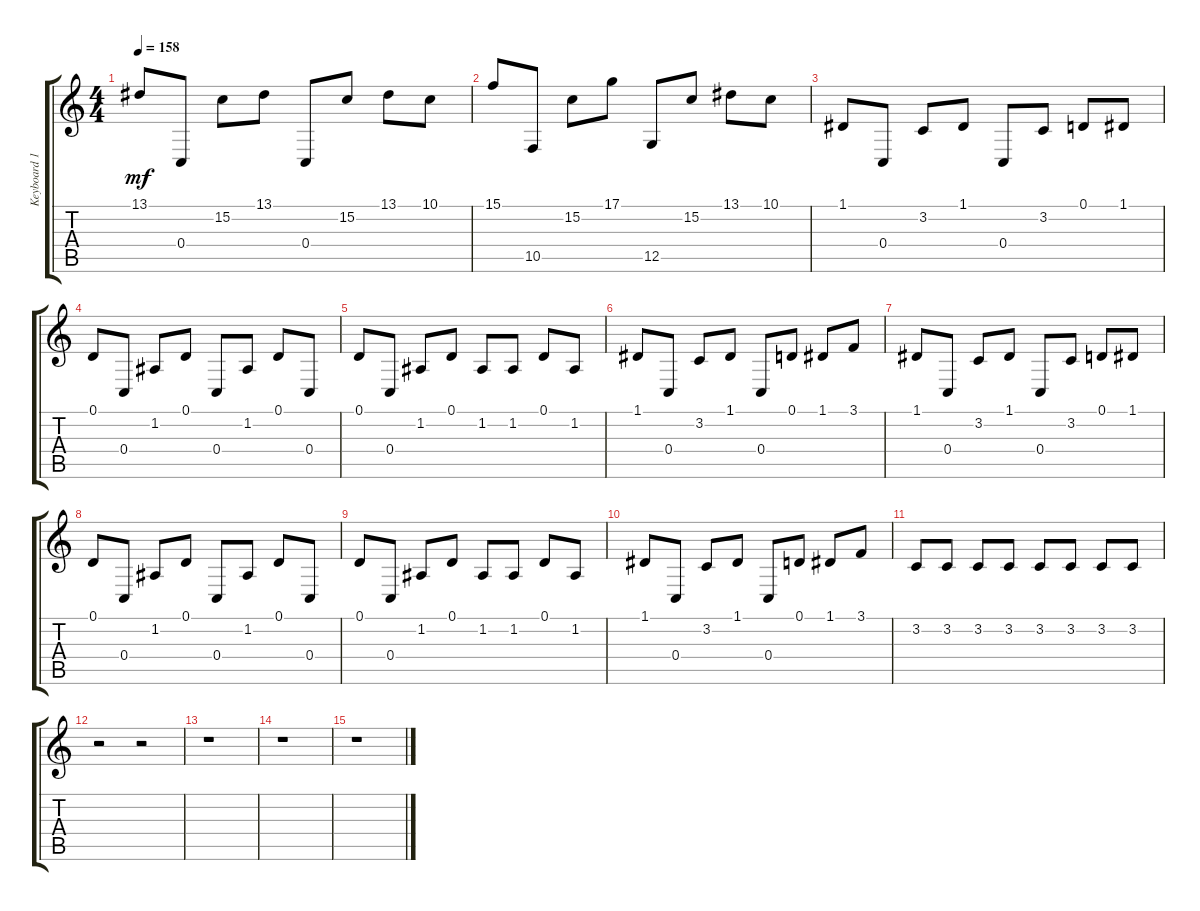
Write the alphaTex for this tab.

\track ("Keyboard 1" "Keyboard 1") {instrument lead2sawtooth}
\staff {score tabs}
\tuning (D4 A3 F3 C3 G2 C2) {hide}
\ts (4 4)
\tempo 158
\clef g2
\ks c
13.1.8{dy mf} 0.4.8 15.2.8 13.1.8 0.4.8 15.2.8 13.1.8 10.1.8 |
15.1.8 10.5.8 15.2.8 17.1.8 12.5.8 15.2.8 13.1.8 10.1.8 |
1.1.8 0.4.8 3.2.8 1.1.8 0.4.8 3.2.8 0.1.8 1.1.8 |
0.1.8 0.4.8 1.2.8 0.1.8 0.4.8 1.2.8 0.1.8 0.4.8 |
0.1.8 0.4.8 1.2.8 0.1.8 1.2.8 1.2.8 0.1.8 1.2.8 |
1.1.8 0.4.8 3.2.8 1.1.8 0.4.8 0.1.8 1.1.8 3.1.8 |
1.1.8 0.4.8 3.2.8 1.1.8 0.4.8 3.2.8 0.1.8 1.1.8 |
0.1.8 0.4.8 1.2.8 0.1.8 0.4.8 1.2.8 0.1.8 0.4.8 |
0.1.8 0.4.8 1.2.8 0.1.8 1.2.8 1.2.8 0.1.8 1.2.8 |
1.1.8 0.4.8 3.2.8 1.1.8 0.4.8 0.1.8 1.1.8 3.1.8 |
3.2.8 3.2.8 3.2.8 3.2.8 3.2.8 3.2.8 3.2.8 3.2.8 |
r.2 r.2 |
r.1 |
r.1 |
r.1
